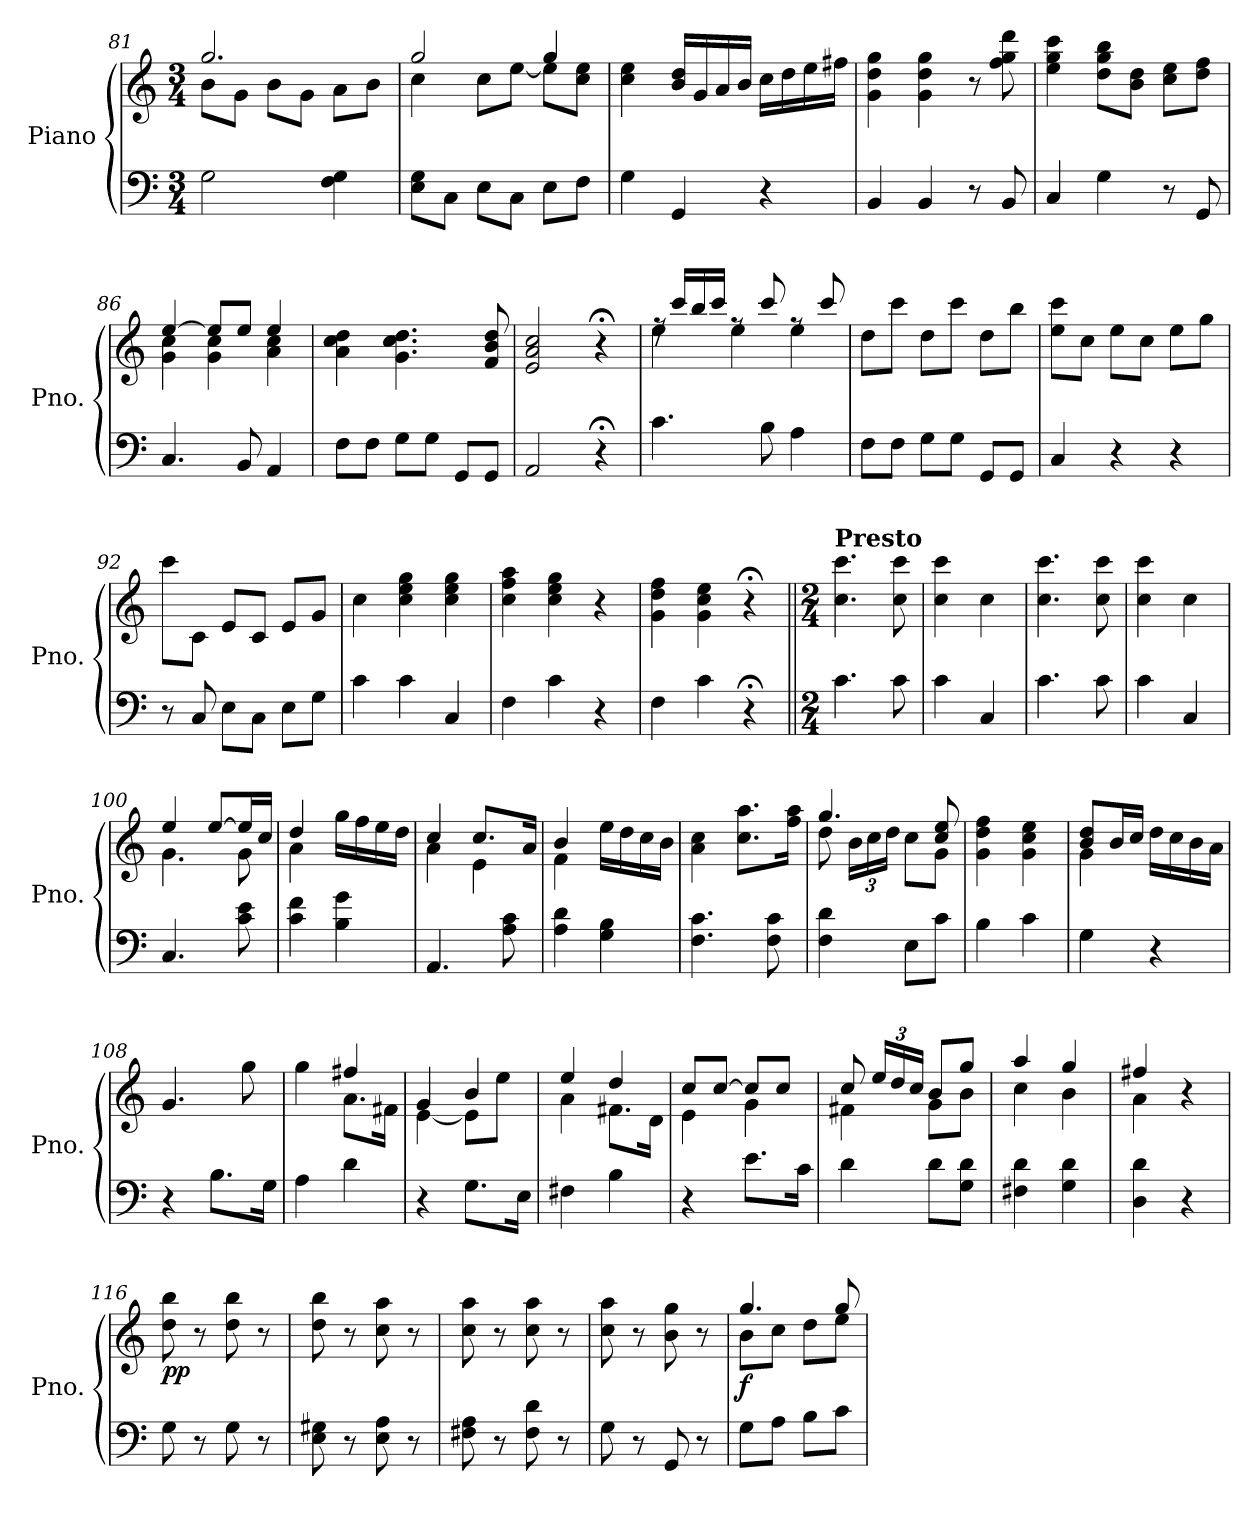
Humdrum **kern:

**kern	**kern	**dynam
*part1	*part1	*part1
*staff2	*staff1	*staff1/2
*I"Piano	*	*
*I'Pno.	*	*
*clefF4	*clefG2	*
*k[]	*k[]	*
*M3/4	*M3/4	*
=81	=81	=81
*	*^	*
2G\	2.gg/	8b\L	.
.	.	8g\J	.
.	.	8b\L	.
.	.	8g\J	.
4F\ 4G\	.	8a\L	.
.	.	8b\J	.
=82	=82	=82	=82
8E\ 8G\L	2gg/	4cc\	.
8C\J	.	.	.
8E\L	.	8cc\L	.
8C\J	.	[8ee\J	.
8E\L	4gg/	8ee\L]	.
8F\J	.	8cc\ 8ee\J	.
*	*v	*v	*
=83	=83	=83
4G\	4cc\ 4ee\	.
4GG/	16b/ 16dd/LL	.
.	16g/	.
.	16a/	.
.	16b/JJ	.
4r	16cc\LL	.
.	16dd\	.
.	16ee\	.
.	16ff#X\JJ	.
!!LO:LB:g=z
=84	=84	=84
4BB/	4g\ 4dd\ 4gg\	.
4BB/	4g\ 4dd\ 4gg\	.
8r	8r	.
8BB/	8ff\ 8gg\ 8ddd\	.
=85	=85	=85
4C/	4ee\ 4gg\ 4ccc\	.
4G\	8dd\ 8gg\ 8bb\L	.
.	8b\ 8dd\J	.
8r	8cc\ 8ee\L	.
8GG/	8dd\ 8ff\J	.
=86	=86	=86
*	*^	*
4.C/	[4ee/	4g\ 4cc\	.
.	8ee/L]	4g\ 4cc\	.
8BB/	8ee/J	.	.
4AA/	4ee/	4a\ 4cc\	.
*	*v	*v	*
=87	=87	=87
8F\L	4a\ 4cc\ 4dd\	.
8F\J	.	.
8G\L	4.g\ 4.cc\ 4.dd\	.
8G\J	.	.
8GG/L	.	.
8GG/J	8f/ 8b/ 8dd/	.
=88	=88	=88
2AA/	2e/ 2a/ 2cc/	.
4r;<	4r;<	.
=89	=89	=89
*	*^	*
4.c\	16rff	4ee\	.
.	16ccc/LL	.	.
.	16bb/	.	.
.	16ccc/JJ	.	.
.	8rff	4ee\	.
8B\	8ccc/	.	.
4A\	8rff	4ee\	.
.	8ccc/	.	.
*	*v	*v	*
=90	=90	=90
8F\L	8dd\L	.
8F\J	8ccc\J	.
8G\L	8dd\L	.
8G\J	8ccc\J	.
8GG/L	8dd\L	.
8GG/J	8bb\J	.
!!LO:LB:g=z
=91	=91	=91
4C/	8ee\ 8ccc\L	.
.	8cc\J	.
4r	8ee\L	.
.	8cc\J	.
4r	8ee\L	.
.	8gg\J	.
=92	=92	=92
8r	8ccc\L	.
8C/	8c\J	.
8E\L	8e/L	.
8C\J	8c/J	.
8E\L	8e/L	.
8G\J	8g/J	.
=93	=93	=93
4c\	4cc\	.
4c\	4cc\ 4ee\ 4gg\	.
4C/	4cc\ 4ee\ 4gg\	.
=94	=94	=94
4F\	4cc\ 4ff\ 4aa\	.
4c\	4cc\ 4ee\ 4gg\	.
4r	4r	.
=95	=95	=95
4F\	4g\ 4dd\ 4ff\	.
4c\	4g\ 4cc\ 4ee\	.
4r;<	4r;<	.
=96||	=96||	=96||
*M2/4	*M2/4	*
!	!LO:TX:a:B:t=Presto	!
4.c\	4.cc\ 4.ccc\	.
8c\	8cc\ 8ccc\	.
=97	=97	=97
4c\	4cc\ 4ccc\	.
4C/	4cc\	.
=98	=98	=98
4.c\	4.cc\ 4.ccc\	.
8c\	8cc\ 8ccc\	.
=99	=99	=99
4c\	4cc\ 4ccc\	.
4C/	4cc\	.
!!LO:LB:g=z
=100	=100	=100
*	*^	*
4.C/	4ee/	4.g\	.
.	[8ee/L	.	.
8c\ 8e\	16ee/L]	8g\	.
.	16cc/JJ	.	.
=101	=101	=101	=101
4c\ 4f\	4dd/	4a\	.
4B\ 4g\	16gg\LL	4ryy	.
.	16ff\	.	.
.	16ee\	.	.
.	16dd\JJ	.	.
=102	=102	=102	=102
4.AA/	4cc/	4a\	.
.	8.cc/L	4e\	.
8A\ 8c\	.	.	.
.	16a/Jk	.	.
=103	=103	=103	=103
4A\ 4d\	4b/	4f\	.
4G\ 4B\	16ee\LL	4ryy	.
.	16dd\	.	.
.	16cc\	.	.
.	16b\JJ	.	.
*	*v	*v	*
=104	=104	=104
4.F\ 4.c\	4a\ 4cc\	.
.	8.cc\ 8.aa\L	.
8F\ 8c\	.	.
.	16ff\ 16aa\Jk	.
=105	=105	=105
*	*^	*
4F\ 4d\	4.gg/	8dd\	.
*	*	*Xbrackettup	*
.	.	24b\LL	.
.	.	24cc\	.
.	.	24dd\JJ	.
8E\L	.	8cc\L	.
8c\J	8cc/ 8ee/	8g\J	.
*	*v	*v	*
=106	=106	=106
4B\	4g\ 4dd\ 4ff\	.
4c\	4g\ 4cc\ 4ee\	.
=107	=107	=107
*	*^	*
4G\	8b/ 8dd/L	4g\	.
.	16b/L	.	.
.	16cc/JJ	.	.
4r	16dd\LL	4ryy	.
.	16cc\	.	.
.	16b\	.	.
.	16a\JJ	.	.
*	*v	*v	*
=108	=108	=108
4r	4.g/	.
8.B\L	.	.
.	8gg\	.
16G\Jk	.	.
!!LO:LB:g=z
=109	=109	=109
*	*^	*
4A\	4gg\	4ryy	.
4d\	4ff#X/	8.a\L	.
.	.	16f#X\Jk	.
=110	=110	=110	=110
4r	4g/	[4e\	.
8.G\L	4b/	8e\L]	.
.	.	8ee\J	.
16E\Jk	.	.	.
=111	=111	=111	=111
4F#X\	4ee/	4a\	.
4B\	4dd/	8.f#X\L	.
.	.	16d\Jk	.
=112	=112	=112	=112
4r	8cc/L	4e\	.
.	[8cc/J	.	.
8.e\L	8cc/L]	4g\	.
.	8cc/J	.	.
16c\Jk	.	.	.
=113	=113	=113	=113
4d\	8cc/	4f#X\	.
.	24ee/LL	.	.
.	24dd/	.	.
.	24cc/JJ	.	.
8d\L	8b/L	8g\L	.
8G\ 8d\J	8gg/J	8b\J	.
=114	=114	=114	=114
4F#X\ 4d\	4aa/	4cc\	.
4G\ 4d\	4gg/	4b\	.
=115	=115	=115	=115
4D\ 4d\	4ff#X/	4a\	.
4r	4r	4ryy	.
=116	=116	=116	=116
!	!	!	!LO:DY:b
!	!	!	!LO:DY:n=1:b
*	*v	*v	*
8G\	8dd\ 8bb\	p p
8r	8r	.
8G\	8dd\ 8bb\	.
8r	8r	.
=117	=117	=117
8E\ 8G#X\	8dd\ 8bb\	.
8r	8r	.
8E\ 8A\	8cc\ 8aa\	.
8r	8r	.
=118	=118	=118
8F#X\ 8A\	8cc\ 8aa\	.
8r	8r	.
8F#\ 8d\	8cc\ 8aa\	.
8r	8r	.
!!LO:PB:g=z
=119	=119	=119
8G\	8cc\ 8aa\	.
8r	8r	.
8GG/	8b\ 8gg\	.
8r	8r	.
=120	=120	=120
*	*^	*
!	!	!	!LO:DY:b
8G\L	4.gg/	8b\L	f
8A\J	.	8cc\J	.
8B\L	.	8dd\L	.
8c\J	8gg/	8ee\J	.
*	*v	*v	*
=	=	=
*-	*-	*-
